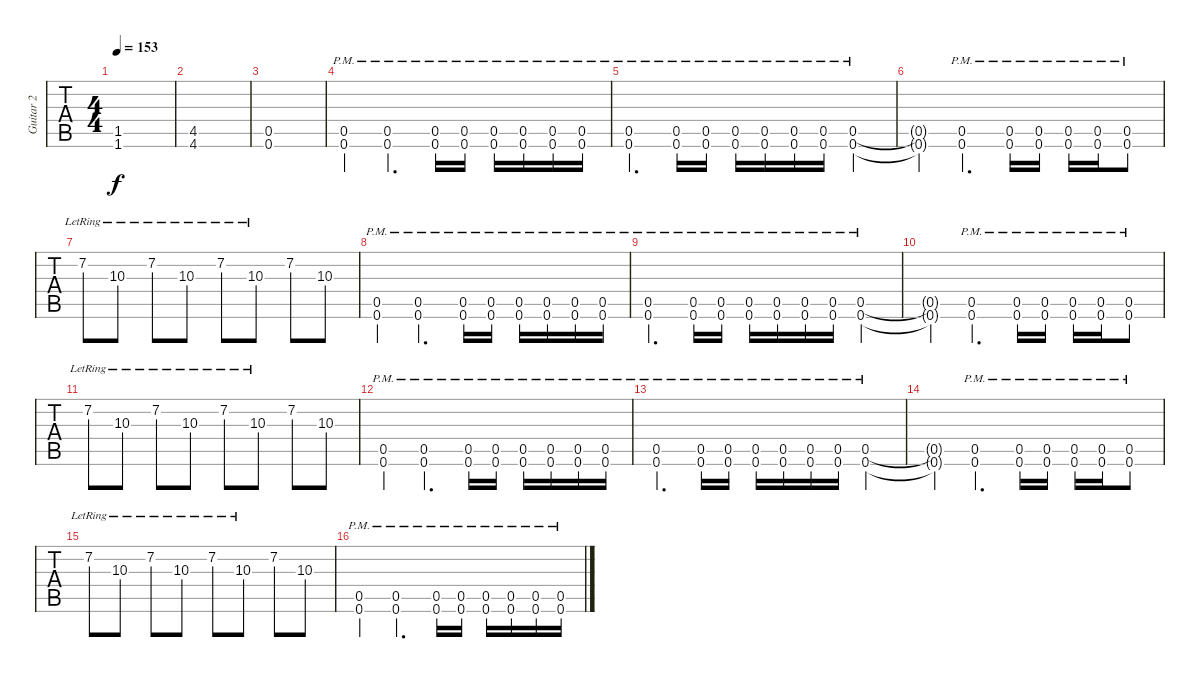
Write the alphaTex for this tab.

\track ("Guitar 2" "Guitar 2") {instrument overdrivenguitar}
\staff {tabs}
\tuning (D4 A3 F3 C3 G2 C2) {hide}
\ts (4 4)
\tempo 153
\clef g2
\ks c
(1.5{t} 1.6{t}).1{dy f} |
(4.5 4.6).1 |
(0.5 0.6).1 |
(0.5{pm} 0.6{pm}).4 (0.5{pm} 0.6{pm}).4{d} (0.5{pm} 0.6{pm}).16 (0.5{pm} 0.6{pm}).16 (0.5{pm} 0.6{pm}).16 (0.5{pm} 0.6{pm}).16 (0.5{pm} 0.6{pm}).16 (0.5{pm} 0.6).16 |
(0.5{pm} 0.6{pm}).4{d} (0.5{pm} 0.6{pm}).16 (0.5{pm} 0.6{pm}).16 (0.5{pm} 0.6{pm}).16 (0.5{pm} 0.6{pm}).16 (0.5{pm} 0.6{pm}).16 (0.5{pm} 0.6{pm}).16 (0.5{pm} 0.6{pm}).4 |
(0.5{t} 0.6{t}).4 (0.5{pm} 0.6{pm}).4{d} (0.5{pm} 0.6{pm}).16 (0.5{pm} 0.6{pm}).16 (0.5{pm} 0.6{pm}).16 (0.5{pm} 0.6{pm}).16 (0.5{pm} 0.6{pm}).8 |
7.2{lr}.8 10.3{lr}.8 7.2{lr}.8 10.3{lr}.8 7.2{lr}.8 10.3{lr}.8 7.2.8 10.3.8 |
(0.5{pm} 0.6{pm}).4 (0.5{pm} 0.6{pm}).4{d} (0.5{pm} 0.6{pm}).16 (0.5{pm} 0.6{pm}).16 (0.5{pm} 0.6{pm}).16 (0.5{pm} 0.6{pm}).16 (0.5{pm} 0.6{pm}).16 (0.5{pm} 0.6).16 |
(0.5{pm} 0.6{pm}).4{d} (0.5{pm} 0.6{pm}).16 (0.5{pm} 0.6{pm}).16 (0.5{pm} 0.6{pm}).16 (0.5{pm} 0.6{pm}).16 (0.5{pm} 0.6{pm}).16 (0.5{pm} 0.6{pm}).16 (0.5{pm} 0.6{pm}).4 |
(0.5{t} 0.6{t}).4 (0.5{pm} 0.6{pm}).4{d} (0.5{pm} 0.6{pm}).16 (0.5{pm} 0.6{pm}).16 (0.5{pm} 0.6{pm}).16 (0.5{pm} 0.6{pm}).16 (0.5{pm} 0.6{pm}).8 |
7.2{lr}.8 10.3{lr}.8 7.2{lr}.8 10.3{lr}.8 7.2{lr}.8 10.3{lr}.8 7.2.8 10.3.8 |
(0.5{pm} 0.6{pm}).4 (0.5{pm} 0.6{pm}).4{d} (0.5{pm} 0.6{pm}).16 (0.5{pm} 0.6{pm}).16 (0.5{pm} 0.6{pm}).16 (0.5{pm} 0.6{pm}).16 (0.5{pm} 0.6{pm}).16 (0.5{pm} 0.6).16 |
(0.5{pm} 0.6{pm}).4{d} (0.5{pm} 0.6{pm}).16 (0.5{pm} 0.6{pm}).16 (0.5{pm} 0.6{pm}).16 (0.5{pm} 0.6{pm}).16 (0.5{pm} 0.6{pm}).16 (0.5{pm} 0.6{pm}).16 (0.5{pm} 0.6{pm}).4 |
(0.5{t} 0.6{t}).4 (0.5{pm} 0.6{pm}).4{d} (0.5{pm} 0.6{pm}).16 (0.5{pm} 0.6{pm}).16 (0.5{pm} 0.6{pm}).16 (0.5{pm} 0.6{pm}).16 (0.5{pm} 0.6{pm}).8 |
7.2{lr}.8 10.3{lr}.8 7.2{lr}.8 10.3{lr}.8 7.2{lr}.8 10.3{lr}.8 7.2.8 10.3.8 |
(0.5{pm} 0.6{pm}).4 (0.5{pm} 0.6{pm}).4{d} (0.5{pm} 0.6{pm}).16 (0.5{pm} 0.6{pm}).16 (0.5{pm} 0.6{pm}).16 (0.5{pm} 0.6{pm}).16 (0.5{pm} 0.6{pm}).16 (0.5{pm} 0.6).16
